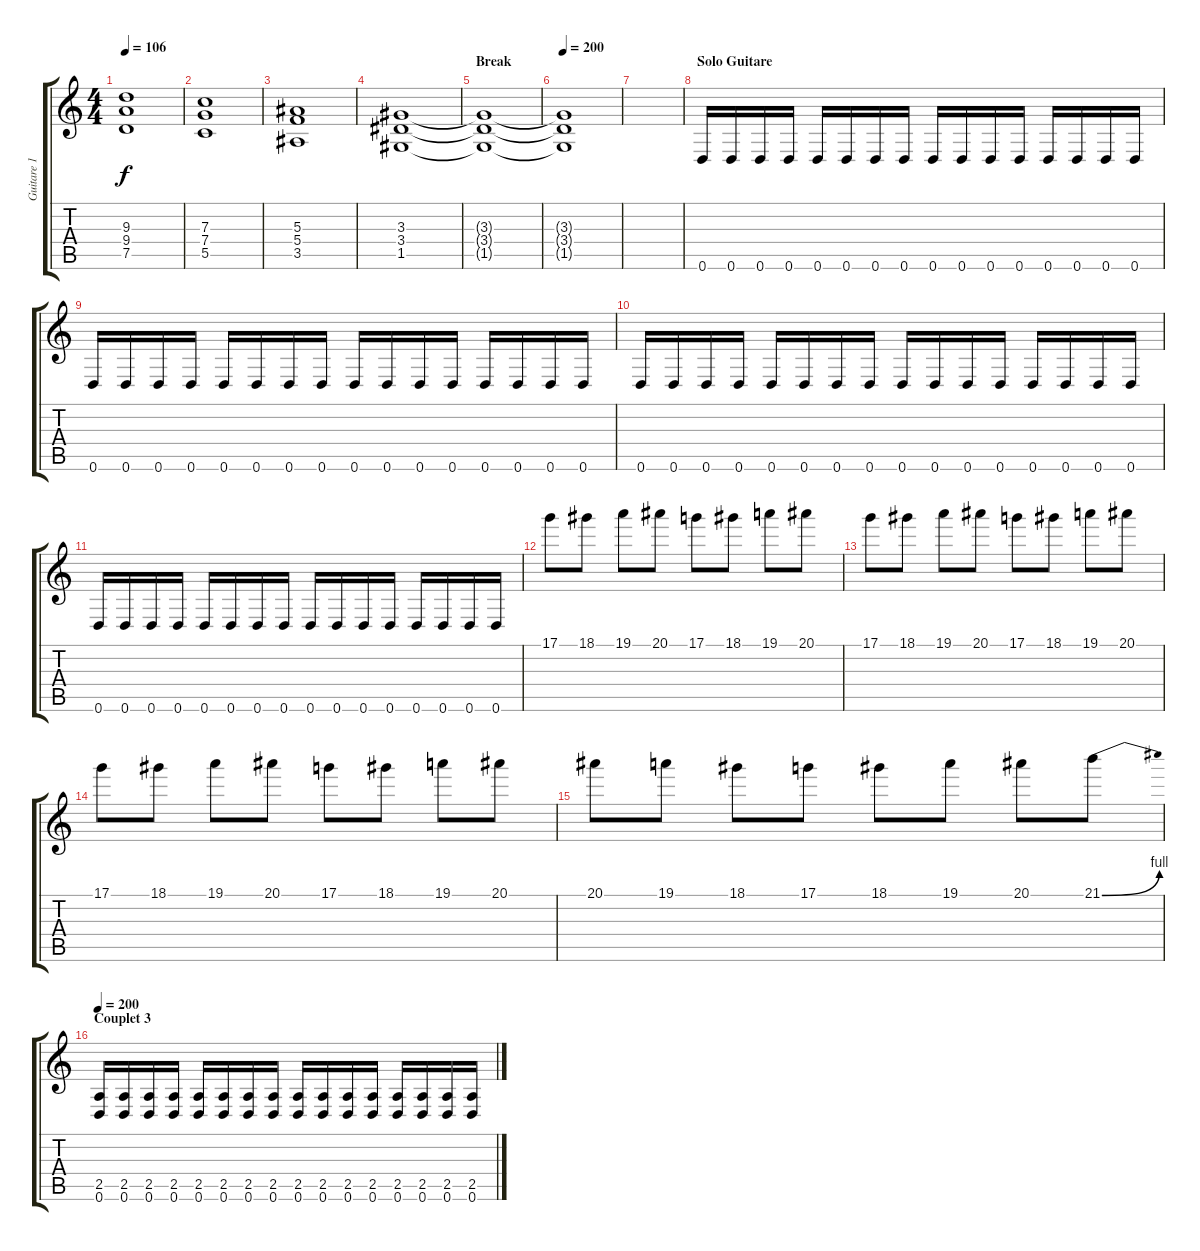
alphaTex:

\track ("Guitare 1" "Guitare 1") {instrument distortionguitar}
\staff {score tabs}
\tuning (D4 A3 F3 C3 G2 D2) {hide}
\ts (4 4)
\tempo 106
\clef g2
\ks c
(9.3 9.4 7.5).1{dy f volume 14} |
(7.3 7.4 5.5).1 |
(5.3 5.4 3.5).1 |
(3.3 3.4 1.5).1 |
\section ("" "Break")
(3.3{t} 3.4{t} 1.5{t}).1 |
\tempo 200
(3.3{t} 3.4{t} 1.5{t}).1 |
|
\section ("" "Solo Guitare")
0.6.16 0.6.16 0.6.16 0.6.16 0.6.16 0.6.16 0.6.16 0.6.16 0.6.16 0.6.16 0.6.16 0.6.16 0.6.16 0.6.16 0.6.16 0.6.16 |
0.6.16 0.6.16 0.6.16 0.6.16 0.6.16 0.6.16 0.6.16 0.6.16 0.6.16 0.6.16 0.6.16 0.6.16 0.6.16 0.6.16 0.6.16 0.6.16 |
0.6.16 0.6.16 0.6.16 0.6.16 0.6.16 0.6.16 0.6.16 0.6.16 0.6.16 0.6.16 0.6.16 0.6.16 0.6.16 0.6.16 0.6.16 0.6.16 |
0.6.16 0.6.16 0.6.16 0.6.16 0.6.16 0.6.16 0.6.16 0.6.16 0.6.16 0.6.16 0.6.16 0.6.16 0.6.16 0.6.16 0.6.16 0.6.16 |
17.1.8 18.1.8 19.1.8 20.1.8 17.1.8 18.1.8 19.1.8 20.1.8 |
17.1.8 18.1.8 19.1.8 20.1.8 17.1.8 18.1.8 19.1.8 20.1.8 |
17.1.8 18.1.8 19.1.8 20.1.8 17.1.8 18.1.8 19.1.8 20.1.8 |
20.1.8 19.1.8 18.1.8 17.1.8 18.1.8 19.1.8 20.1.8 21.1{be (bend 0 0 60 4)}.8 |
\section ("" "Couplet 3")
\tempo 200
(2.5 0.6).16 (2.5 0.6).16 (2.5 0.6).16 (2.5 0.6).16 (2.5 0.6).16 (2.5 0.6).16 (2.5 0.6).16 (2.5 0.6).16 (2.5 0.6).16 (2.5 0.6).16 (2.5 0.6).16 (2.5 0.6).16 (2.5 0.6).16 (2.5 0.6).16 (2.5 0.6).16 (2.5 0.6).16
